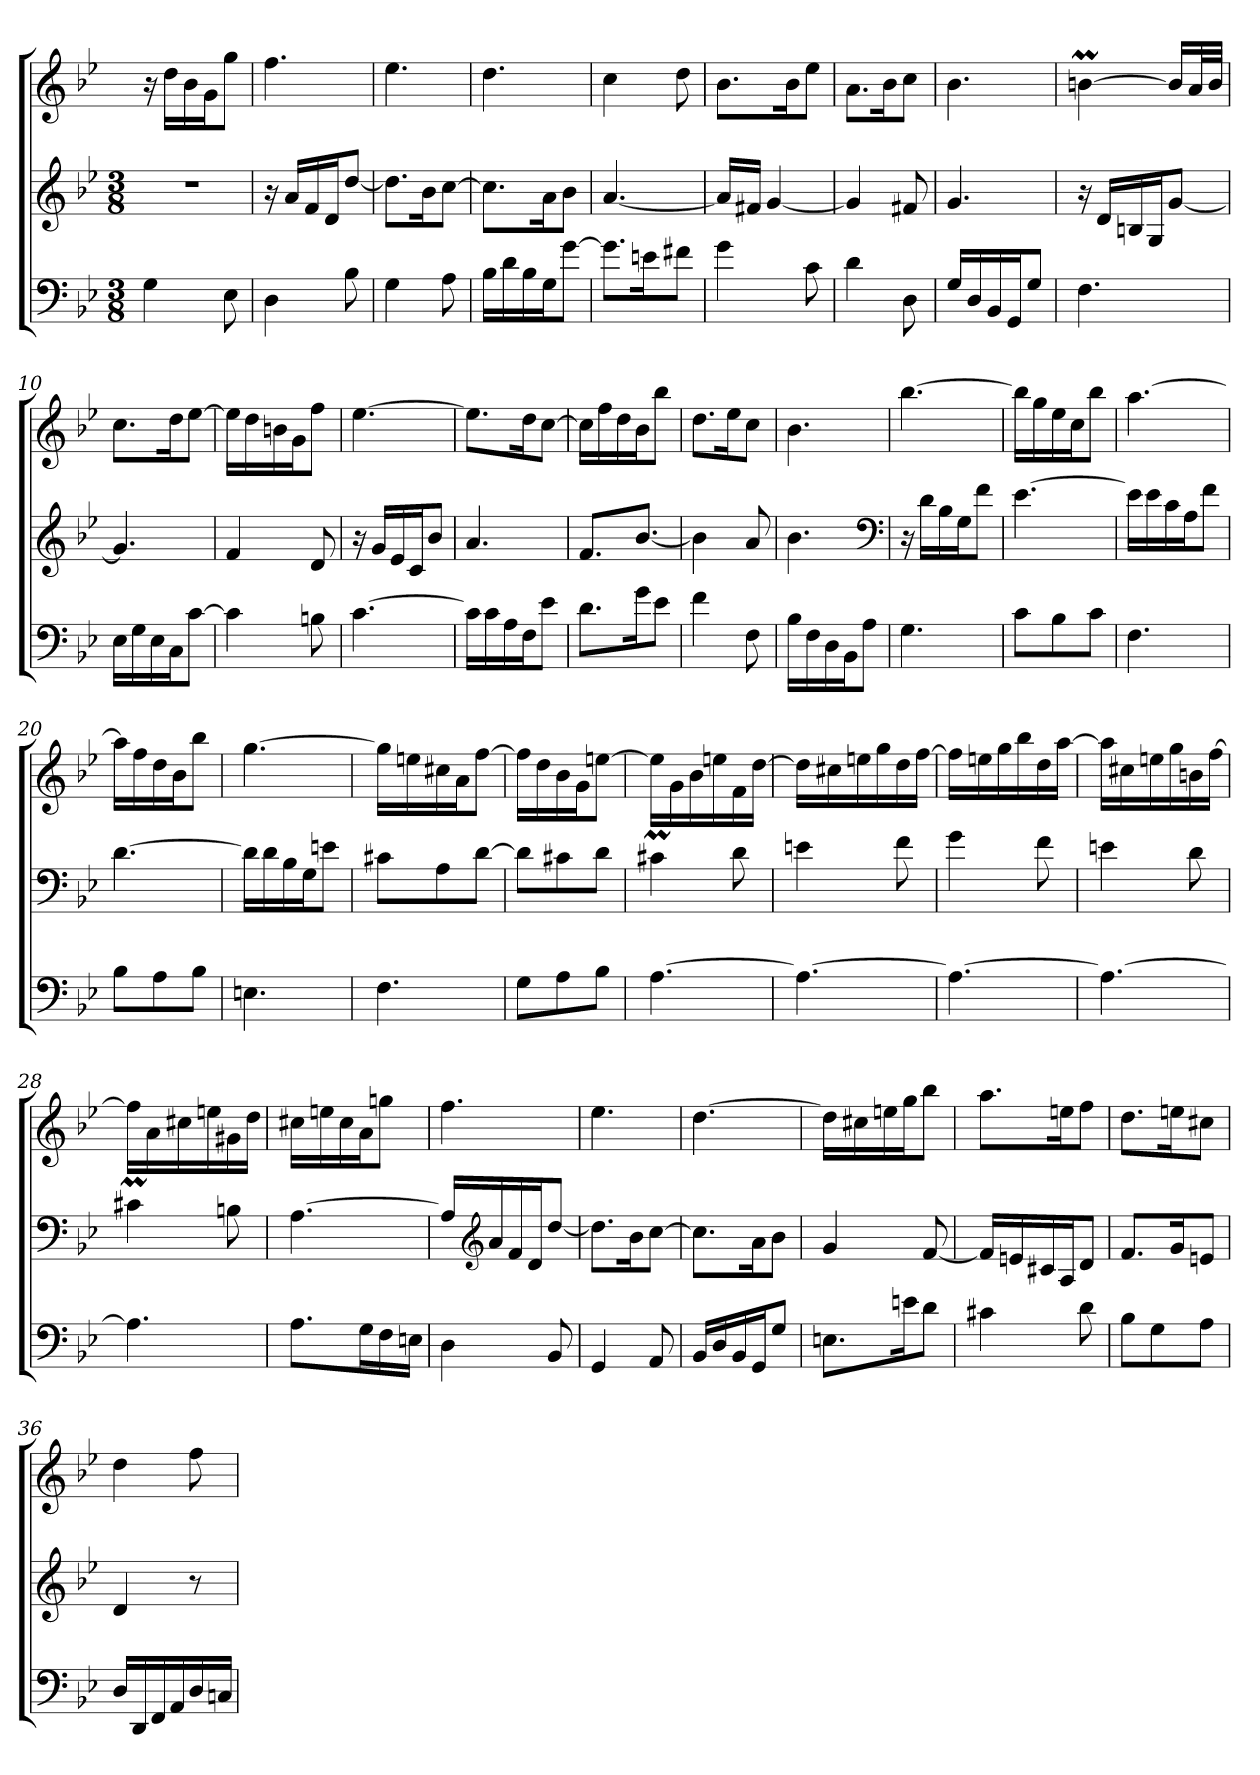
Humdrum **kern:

**kern	**kern	**kern
*part3	*part2	*part1
*staff3	*staff2	*staff1
*clefF4	*clefG2	*clefG2
*k[b-e-]	*k[b-e-]	*k[b-e-]
*g:	*g:	*g:
*M3/8	*M3/8	*
*MM80	*MM80	*MM80
=1	=1	=1
4G	4.r	16r
.	.	16ddLL
.	.	16b-
.	.	16gJ
8E-	.	8ggJ
=2	=2	=2
4D	16r	4.ff
.	16aLL	.
.	16f	.
.	16dJ	.
8B-	[8ddJ	.
=3	=3	=3
4G	8.ddL]	4.ee-
.	16b-K	.
8A	[8ccJ	.
=4	=4	=4
16B-LL	8.ccL]	4.dd
16d	.	.
16B-	.	.
16GJ	16aK	.
[8gJ	8b-J	.
=5	=5	=5
8.gL]	[4.a	4cc
16enK	.	.
8f#XJ	.	8dd
=6	=6	=6
4g	16aLL]	8.b-L
.	16f#XJJ	.
.	[4g	.
.	.	16b-K
8c	.	8ee-J
=7	=7	=7
4d	4g]	8.aL
.	.	16b-K
8D	8f#X	8ccJ
=8	=8	=8
16GLL	4.g	4.b-
16D	.	.
16BB-	.	.
16GGJ	.	.
8GJ	.	.
=9	=9	=9
4.F	16r	[4bnm
.	16dLL	.
.	16Bn	.
.	16GJ	.
.	[8gJ	16bLL]
.	.	32aL
.	.	32bJJJ
=10	=10	=10
16E-LL	4.g]	8.ccL
16G	.	.
16E-	.	.
16CJ	.	16ddK
[8cJ	.	[8ee-J
=11	=11	=11
4c]	4f	16ee-LL]
.	.	16dd
.	.	16bn
.	.	16gJ
8Bn	8d	8ffJ
=12	=12	=12
[4.c	16r	[4.ee-
.	16gLL	.
.	16e-	.
.	16cJ	.
.	8b-J	.
=13	=13	=13
16cLL]	4.a	8.ee-L]
16c	.	.
16A	.	.
16FJ	.	16ddK
8e-J	.	[8ccJ
=14	=14	=14
8.dL	8.fL	16ccLL]
.	.	16ff
.	.	16dd
16gK	[8.b-J	16b-J
8e-J	.	8bb-J
=15	=15	=15
4f	4b-]	8.ddL
.	.	16ee-K
8F	8a	8ccJ
=16	=16	=16
16B-LL	4.b-	4.b-
16F	.	.
16D	.	.
16BB-J	.	.
8AJ	.	.
*	*clefF4	*
=17	=17	=17
4.G	16r	[4.bb-
.	16dLL	.
.	16B-	.
.	16GJ	.
.	8fJ	.
=18	=18	=18
8cL	[4.e-	16bb-LL]
.	.	16gg
8B-	.	16ee-
.	.	16ccJ
8cJ	.	8bb-J
=19	=19	=19
4.F	16e-LL]	[4.aa
.	16e-	.
.	16c	.
.	16AJ	.
.	8fJ	.
=20	=20	=20
8B-L	[4.d	16aaLL]
.	.	16ff
8A	.	16dd
.	.	16b-J
8B-J	.	8bb-J
=21	=21	=21
4.En	16dLL]	[4.gg
.	16d	.
.	16B-	.
.	16GJ	.
.	8enJ	.
=22	=22	=22
4.F	8c#XL	16ggLL]
.	.	16een
.	8A	16cc#X
.	.	16aJ
.	[8dJ	[8ffJ
=23	=23	=23
8GL	8dL]	16ffLL]
.	.	16dd
8A	8c#X	16b-
.	.	16gJ
8B-J	8dJ	[8eenJ
=24	=24	=24
[4.A	4c#Xm	16eeLL]
.	.	16g
.	.	16b-
.	.	16een
.	8d	16f
.	.	[16ddJJ
=25	=25	=25
4.A_	4en	16ddLL]
.	.	16cc#X
.	.	16een
.	.	16gg
.	8f	16dd
.	.	[16ffJJ
=26	=26	=26
4.A_	4g	16ffLL]
.	.	16een
.	.	16gg
.	.	16bb-
.	8f	16dd
.	.	[16aaJJ
=27	=27	=27
4.A_	4en	16aaLL]
.	.	16cc#X
.	.	16een
.	.	16gg
.	8d	16bn
.	.	[16ffJJ
=28	=28	=28
4.A]	4c#Xm	16ffLL]
.	.	16a
.	.	16cc#X
.	.	16een
.	8Bn	16g#X
.	.	16ddJJ
=29	=29	=29
8.AL	[4.A	16cc#XLL
.	.	16een
.	.	16cc#
16GL	.	16aJ
16F	.	8ggnJ
16EnJJ	.	.
=30	=30	=30
4D	16ALL]	4.ff
*	*clefG2	*
.	16a	.
.	16f	.
.	16dJ	.
8BB-	[8ddJ	.
=31	=31	=31
4GG	8.ddL]	4.ee-
.	16b-K	.
8AA	[8ccJ	.
=32	=32	=32
16BB-LL	8.ccL]	[4.dd
16D	.	.
16BB-	.	.
16GGJ	16aK	.
8GJ	8b-J	.
=33	=33	=33
8.EnL	4g	16ddLL]
.	.	16cc#X
.	.	16een
16enK	.	16ggJ
8dJ	[8f	8bb-J
=34	=34	=34
4c#X	16fLL]	8.aaL
.	16en	.
.	16c#X	.
.	16AJ	16eenK
8d	8dJ	8ffJ
=35	=35	=35
8B-L	8.fL	8.ddL
8G	.	.
.	16gK	16eenK
8AJ	8enJ	8cc#XJ
=36	=36	=36
16DLL	4d	4dd
16DD	.	.
16FF	.	.
16AA	.	.
16D	8r	8ff
16CnJJ	.	.
=	=	=
*-	*-	*-
